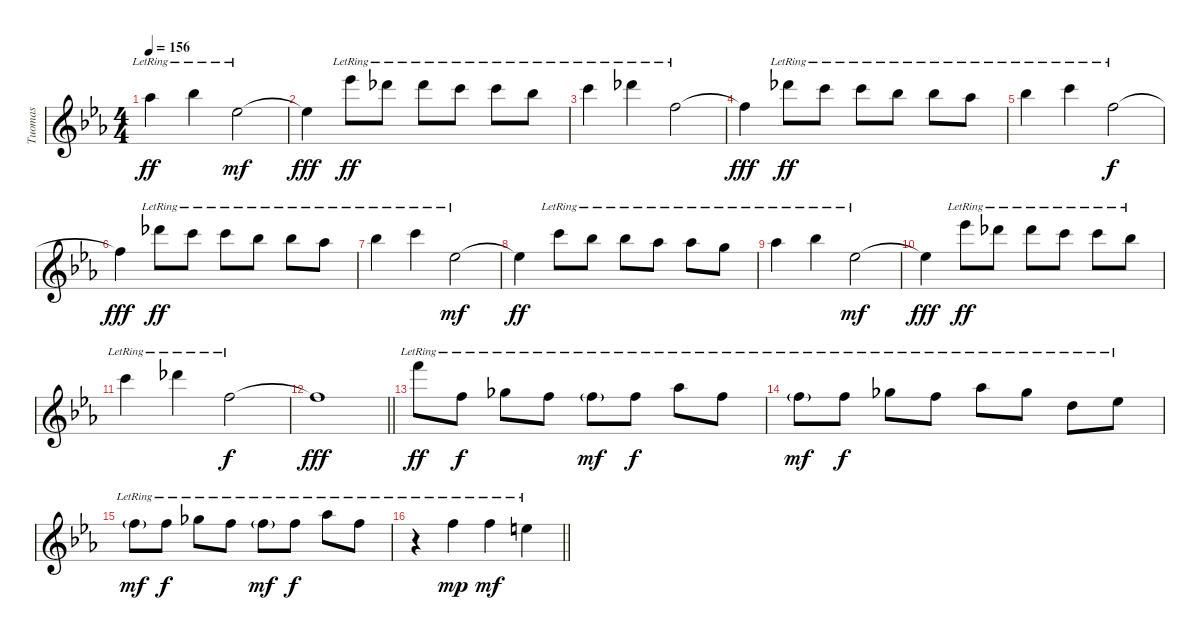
\track ("Tuomas" "Tuomas") {instrument brightacousticpiano}
\staff {score}
\tuning (E5 B4 G4 D4 A3 E3) {hide}
\ts (4 4)
\tempo 156
\clef g2
\ks cminor
4.1{lr}.4{dy ff} 11.2{lr}.4 8.3{lr}.2{dy mf} |
8.3{t}.4{dy fff} 16.2{lr}.8{dy ff} 9.1{lr}.8 9.1{lr}.8 8.1{lr}.8 8.1{lr}.8 11.2{lr}.8 |
8.1{lr}.4 9.1{lr}.4 10.3{lr}.2 |
10.3{t}.4{dy fff} 14.2{lr}.8{dy ff} 8.1{lr}.8 8.1{lr}.8 6.1{lr}.8 6.1{lr}.8 9.2{lr}.8 |
6.1{lr}.4 8.1{lr}.4 6.2{lr}.2{dy f} |
6.2{t}.4{dy fff} 14.2{lr}.8{dy ff} 8.1{lr}.8 8.1{lr}.8 6.1{lr}.8 6.1{lr}.8 9.2{lr}.8 |
6.1{lr}.4 8.1{lr}.4 8.3{lr}.2{dy mf} |
8.3{t}.4{dy ff} 8.1{lr}.8 6.1{lr}.8 6.1{lr}.8 9.2{lr}.8 9.2{lr}.8 3.1{lr}.8 |
4.1{lr}.4 6.1{lr}.4 4.2{lr}.2{dy mf} |
4.2{t}.4{dy fff} 16.2{lr}.8{dy ff} 9.1{lr}.8 9.1{lr}.8 8.1{lr}.8 8.1{lr}.8 11.2{lr}.8 |
8.1{lr}.4 9.1{lr}.4 10.3{lr}.2{dy f} |
\barLineRight lightlight
10.3{t}.1{dy fff} |
13.1{lr}.8{dy ff} 15.4{lr}.8{dy f} 16.4{lr}.8 15.4{lr}.8 15.4{g lr}.8{dy mf} 15.4{lr}.8{dy f} 13.3{lr}.8 15.4{lr}.8 |
15.4{g lr}.8{dy mf} 15.4{lr}.8{dy f} 16.4{lr}.8 15.4{lr}.8 13.3{lr}.8 11.3{lr}.8 12.4{lr}.8 13.4{lr}.8 |
10.3{g lr}.8{dy mf} 10.3{lr}.8{dy f} 11.3{lr}.8 10.3{lr}.8 10.3{g lr}.8{dy mf} 10.3{lr}.8{dy f} 9.2{lr}.8 10.3{lr}.8 |
\barLineRight lightlight
r.4 10.3{lr}.4{dy mp} 10.3{lr}.4{dy mf} 9.3{lr}.4
